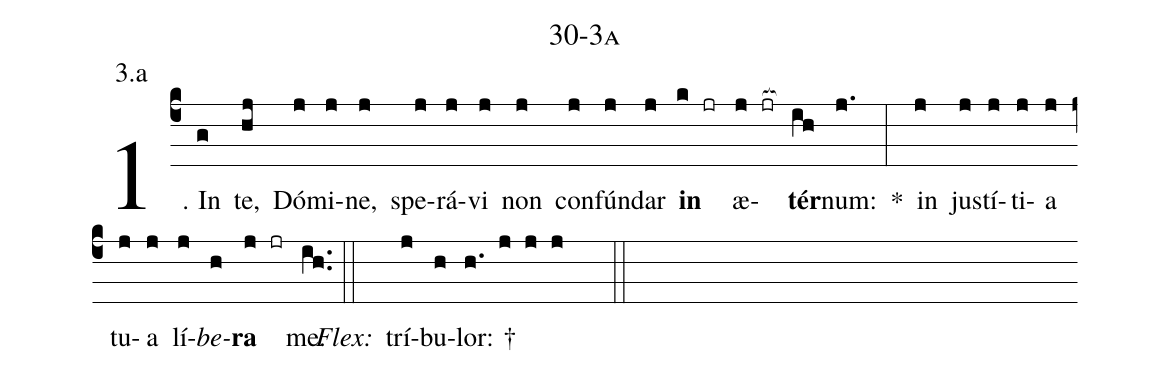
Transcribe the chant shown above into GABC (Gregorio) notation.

name: 30-3a;
annotation: 3.a;
%%
(c4)1. In(g) te,(hj) Dó(j)mi(j)ne,(j) spe(j)rá(j)vi(j) non(j) con(j)fún(j)dar(j) <b>in</b>(k jr) æ(j jr[ocb:1{])<b>tér</b>(ih[ocb:0}])num:(j.) *(:) in(j) jus(j)tí(j)ti(j)a(j) tu(j)a(j) lí(j)<i>be</i>(h)<b>ra</b>(j jr) me.(ih..) (::)
<i>Flex:</i>()  trí(j)bu(h)lor: †(h. j j j  ::)
